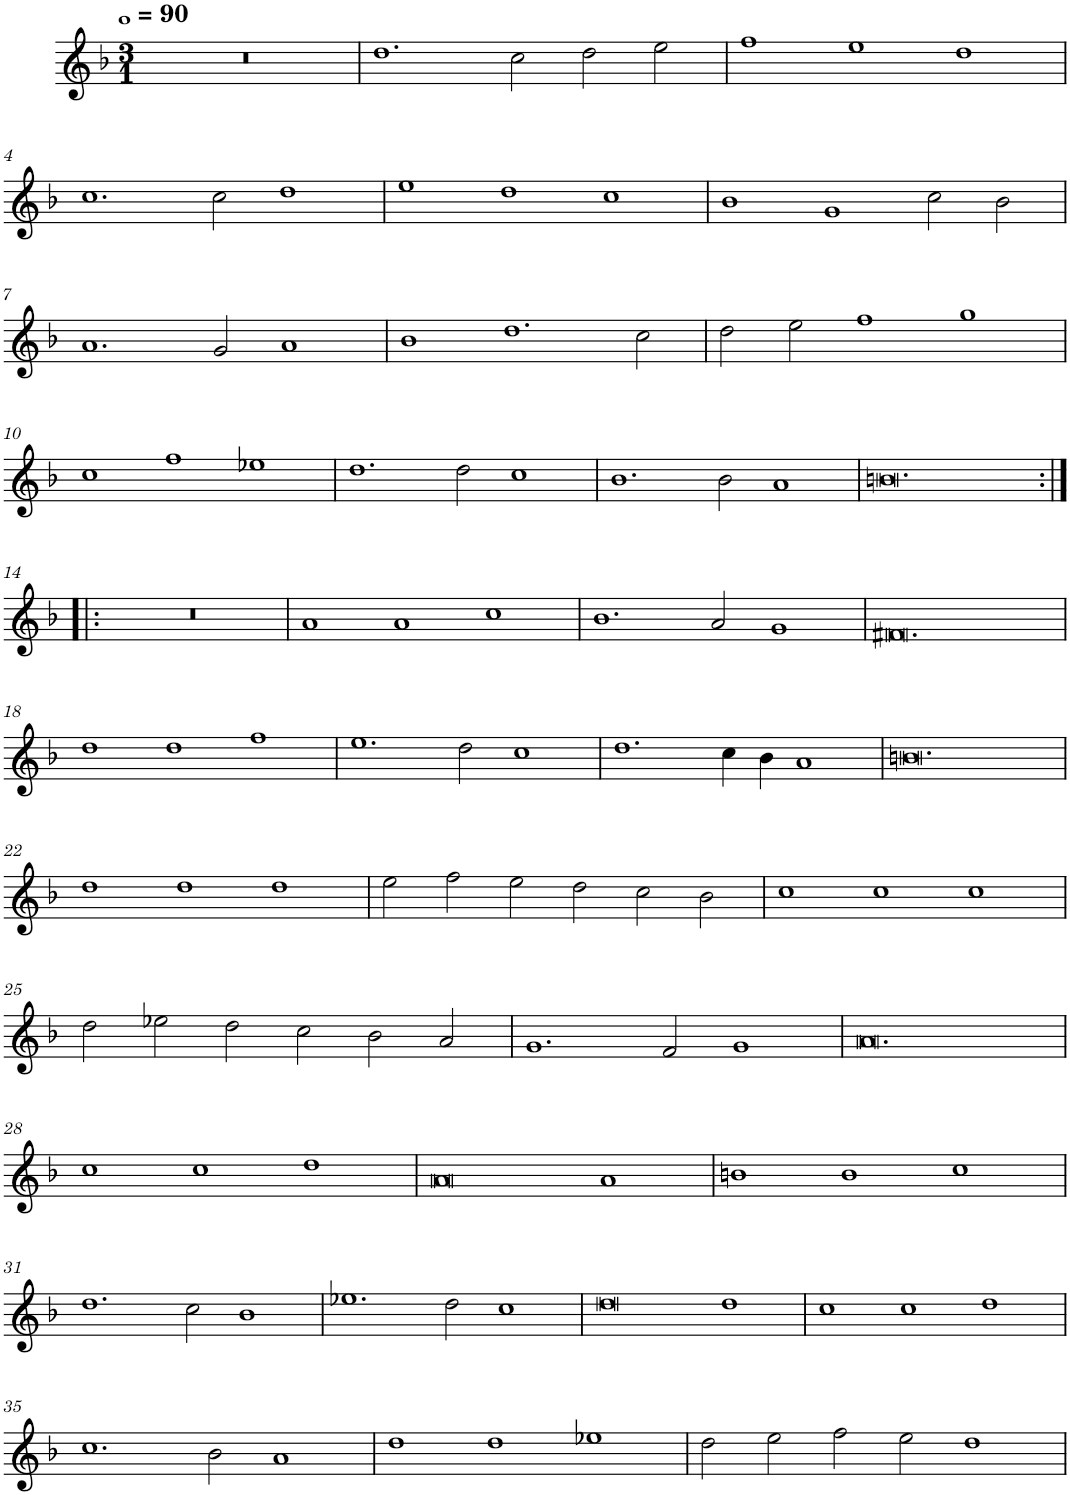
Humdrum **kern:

**kern
*part1
*staff1
*I"Quatre parties
*clefG2
*k[b-]
*M3/1
*MM360
=1
0.r
=2
1.dd
2cc\
2dd\
2ee\
=3
1ff
1ee
1dd
!!LO:LB:g=z
=4
1.cc
2cc\
1dd
=5
1ee
1dd
1cc
=6
1b-
1g
2cc\
2b-\
!!LO:LB:g=z
=7
1.a
2g/
1a
=8
1b-
1.dd
2cc\
=9
2dd\
2ee\
1ff
1gg
!!LO:LB:g=z
=10
1cc
1ff
1ee-X
=11
1.dd
2dd\
1cc
=12
1.b-
2b-\
1a
=13
0.bn
!!LO:LB:g=z
=14:|!|:
0.r
=15
1a
1a
1cc
=16
1.b-
2a/
1g
=17
0.f#X
!!LO:LB:g=z
=18
1dd
1dd
1ff
=19
1.ee
2dd\
1cc
=20
1.dd
4cc\
4b-\
1a
=21
0.bn
!!LO:LB:g=z
=22
1dd
1dd
1dd
=23
2ee\
2ff\
2ee\
2dd\
2cc\
2b-\
=24
1cc
1cc
1cc
!!LO:LB:g=z
=25
2dd\
2ee-X\
2dd\
2cc\
2b-\
2a/
=26
1.g
2f/
1g
=27
0.a
!!LO:LB:g=z
=28
1cc
1cc
1dd
=29
0a
1a
=30
1bn
1b
1cc
!!LO:LB:g=z
=31
1.dd
2cc\
1b-
=32
1.ee-X
2dd\
1cc
=33
0dd
1dd
=34
1cc
1cc
1dd
!!LO:LB:g=z
=35
1.cc
2b-\
1a
=36
1dd
1dd
1ee-X
=37
2dd\
2ee\
2ff\
2ee\
1dd
=
*-
